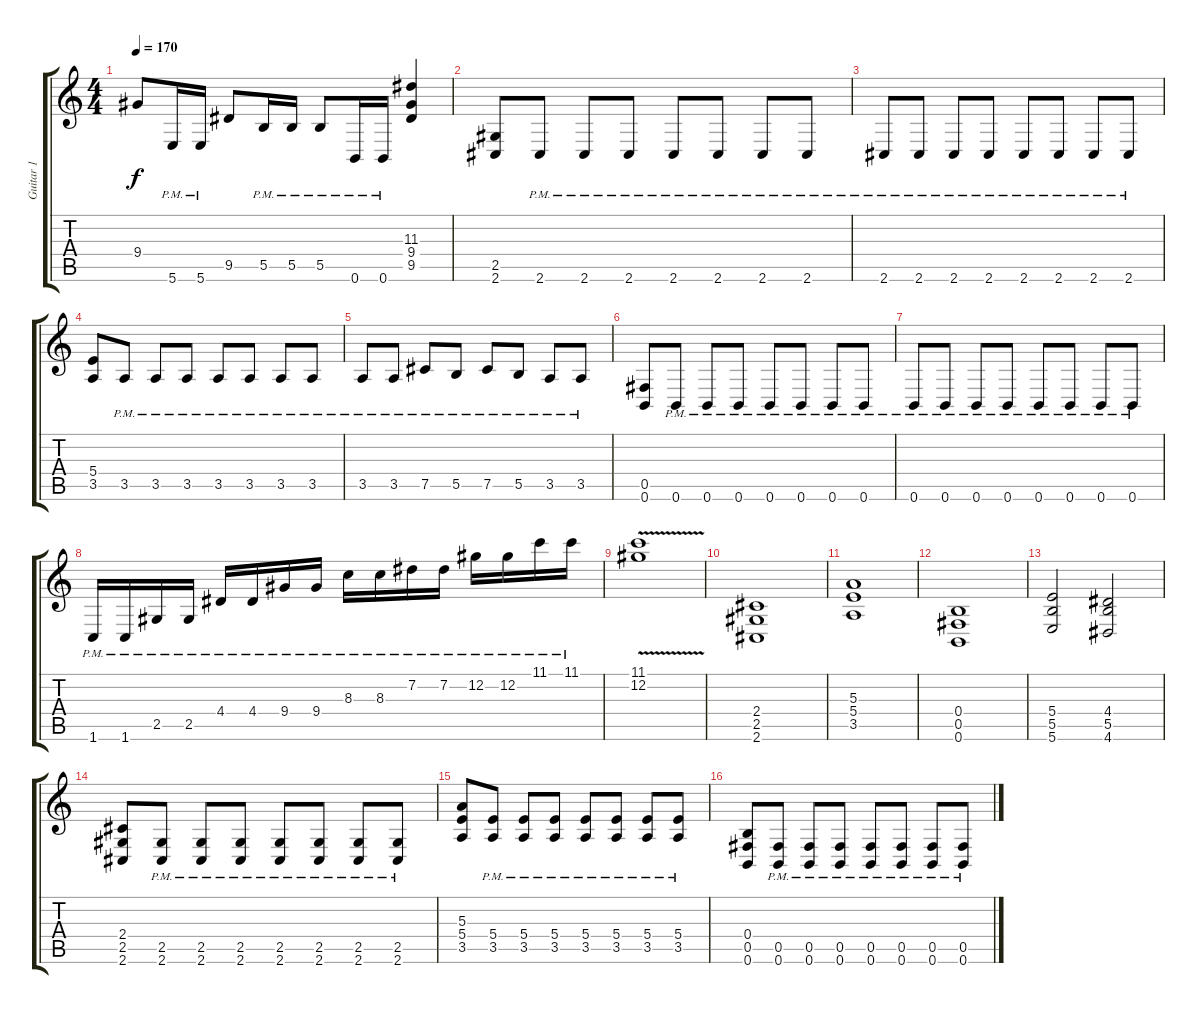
\track ("Guitar 1" "Guitar 1") {instrument distortionguitar}
\staff {score tabs}
\tuning (Db4 Ab3 E3 B2 Gb2 B1) {hide}
\ts (4 4)
\tempo 170
\clef g2
\ks c
9.4.8{dy f} 5.6{pm}.16 5.6{pm}.16 9.5.8 5.5{pm}.16 5.5{pm}.16 5.5{pm}.8 0.6{pm}.16 0.6{pm}.16 (11.3 9.4 9.5).4 |
(2.5 2.6).8 2.6{pm}.8 2.6{pm}.8 2.6{pm}.8 2.6{pm}.8 2.6{pm}.8 2.6{pm}.8 2.6{pm}.8 |
2.6{pm}.8 2.6{pm}.8 2.6{pm}.8 2.6{pm}.8 2.6{pm}.8 2.6{pm}.8 2.6{pm}.8 2.6{pm}.8 |
(5.4 3.5).8 3.5{pm}.8 3.5{pm}.8 3.5{pm}.8 3.5{pm}.8 3.5{pm}.8 3.5{pm}.8 3.5{pm}.8 |
3.5{pm}.8 3.5{pm}.8 7.5{pm}.8 5.5{pm}.8 7.5{pm}.8 5.5{pm}.8 3.5{pm}.8 3.5{pm}.8 |
(0.5 0.6).8 0.6{pm}.8 0.6{pm}.8 0.6{pm}.8 0.6{pm}.8 0.6{pm}.8 0.6{pm}.8 0.6{pm}.8 |
0.6{pm}.8 0.6{pm}.8 0.6{pm}.8 0.6{pm}.8 0.6{pm}.8 0.6{pm}.8 0.6{pm}.8 0.6{pm}.8 |
1.6{pm}.16 1.6{pm}.16 2.5{pm}.16 2.5{pm}.16 4.4{pm}.16 4.4{pm}.16 9.4{pm}.16 9.4{pm}.16 8.3{pm}.16 8.3{pm}.16 7.2{pm}.16 7.2{pm}.16 12.2{pm}.16 12.2{pm}.16 11.1{pm}.16 11.1{pm}.16 |
(11.1{v} 12.2{v}).1 |
(2.4 2.5 2.6).1 |
(5.3 5.4 3.5).1 |
(0.4 0.5 0.6).1 |
(5.4 5.5 5.6).2 (4.4 5.5 4.6).2 |
(2.4 2.5 2.6).8 (2.5{pm} 2.6{pm}).8 (2.5{pm} 2.6{pm}).8 (2.5{pm} 2.6{pm}).8 (2.5{pm} 2.6{pm}).8 (2.5{pm} 2.6{pm}).8 (2.5{pm} 2.6{pm}).8 (2.5{pm} 2.6{pm}).8 |
(5.3 5.4 3.5).8 (5.4{pm} 3.5{pm}).8 (5.4{pm} 3.5{pm}).8 (5.4{pm} 3.5{pm}).8 (5.4{pm} 3.5{pm}).8 (5.4{pm} 3.5{pm}).8 (5.4{pm} 3.5{pm}).8 (5.4{pm} 3.5{pm}).8 |
(0.4 0.5 0.6).8 (0.5{pm} 0.6{pm}).8 (0.5{pm} 0.6{pm}).8 (0.5{pm} 0.6{pm}).8 (0.5{pm} 0.6{pm}).8 (0.5{pm} 0.6{pm}).8 (0.5{pm} 0.6{pm}).8 (0.5{pm} 0.6{pm}).8
